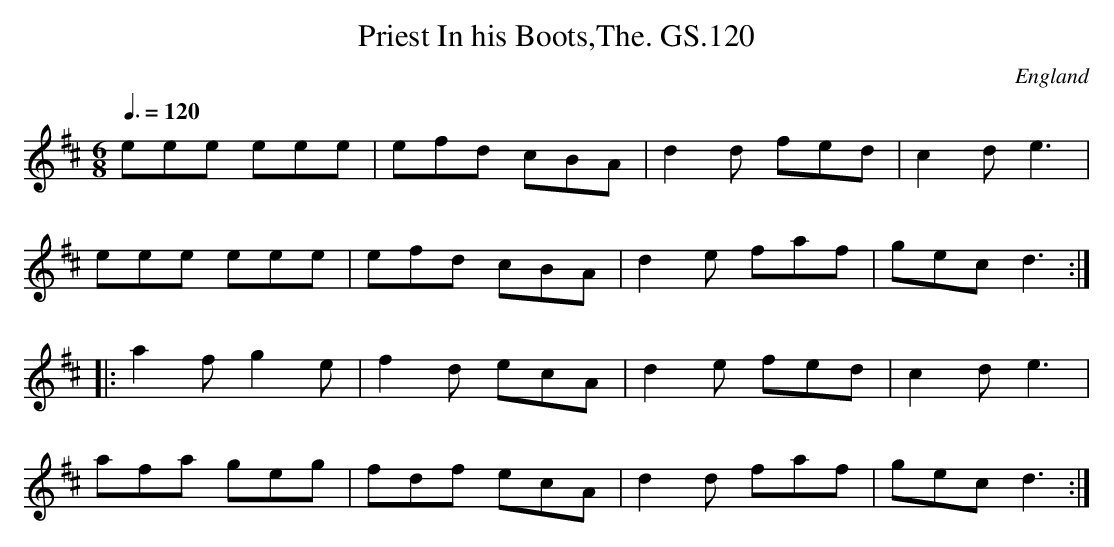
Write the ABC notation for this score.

X:1
T:Priest In his Boots,The. GS.120
L:1/8
M:6/8
O:England
Q:3/8=120
K:D major
eee eee | efd cBA | d2d fed | c2d e3 |!
eee eee | efd cBA |d2e faf | gec d3 :|!
|: a2fg2e | f2d ecA | d2e fed | c2d e3 |!
afa geg | fdf ecA | d2d faf | gec d3 :|
